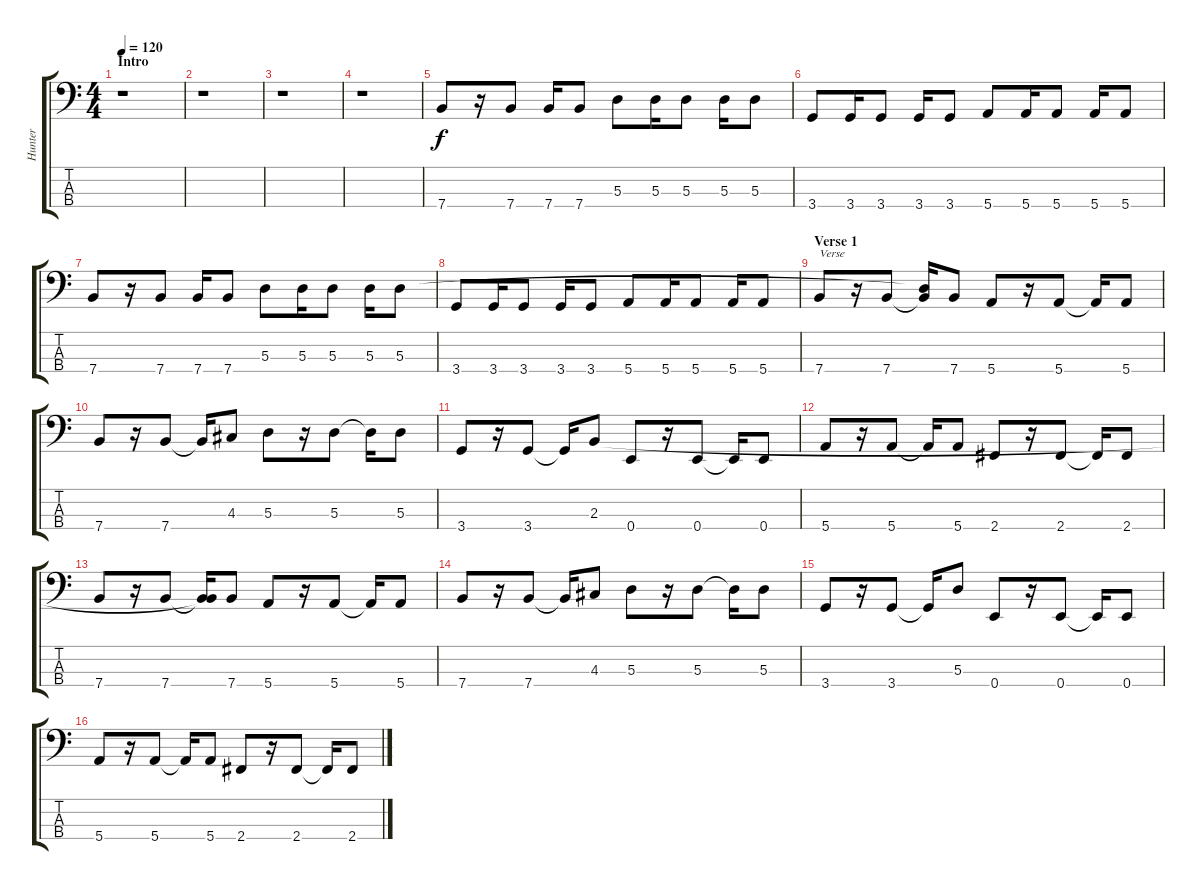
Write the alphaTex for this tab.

\track ("Hunter" "Hunter") {instrument electricbasspick}
\staff {score tabs}
\tuning (G2 D2 A1 E1) {hide}
\ts (4 4)
\section ("" "Intro")
\tempo 120
\clef f4
\ks c
r.1{dy f instrument electricbasspick} |
r.1 |
r.1 |
r.1 |
7.4.8 r.16 7.4.8 7.4.16 7.4.8 5.3.8 5.3.16 5.3.8 5.3.16 5.3.8 |
3.4.8 3.4.16 3.4.8 3.4.16 3.4.8 5.4.8 5.4.16 5.4.8 5.4.16 5.4.8 |
7.4.8 r.16 7.4.8 7.4.16 7.4.8 5.3.8 5.3.16 5.3.8 5.3.16 5.3.8 |
3.4.8 3.4.16 3.4.8 3.4.16 3.4.8 5.4.8 5.4.16 5.4.8 5.4.16 5.4.8 |
\section ("" "Verse 1")
7.4.8{txt "Verse"} r.16 7.4.8 (5.3{t} 7.4{t}).16 7.4.8 5.4.8 r.16 5.4.8 5.4{t}.16 5.4.8 |
7.4.8 r.16 7.4.8 7.4{t}.16 4.3.8 5.3.8 r.16 5.3.8 5.3{t}.16 5.3.8 |
3.4.8 r.16 3.4.8 3.4{t}.16 2.3.8 0.4.8 r.16 0.4.8 0.4{t}.16 0.4.8 |
5.4.8 r.16 5.4.8 5.4{t}.16 5.4.8 2.4.8 r.16 2.4.8 2.4{t}.16 2.4.8 |
7.4.8 r.16 7.4.8 (2.3{t} 7.4{t}).16 7.4.8 5.4.8 r.16 5.4.8 5.4{t}.16 5.4.8 |
7.4.8 r.16 7.4.8 7.4{t}.16 4.3.8 5.3.8 r.16 5.3.8 5.3{t}.16 5.3.8 |
3.4.8 r.16 3.4.8 3.4{t}.16 5.3.8 0.4.8 r.16 0.4.8 0.4{t}.16 0.4.8 |
5.4.8 r.16 5.4.8 5.4{t}.16 5.4.8 2.4.8 r.16 2.4.8 2.4{t}.16 2.4.8
